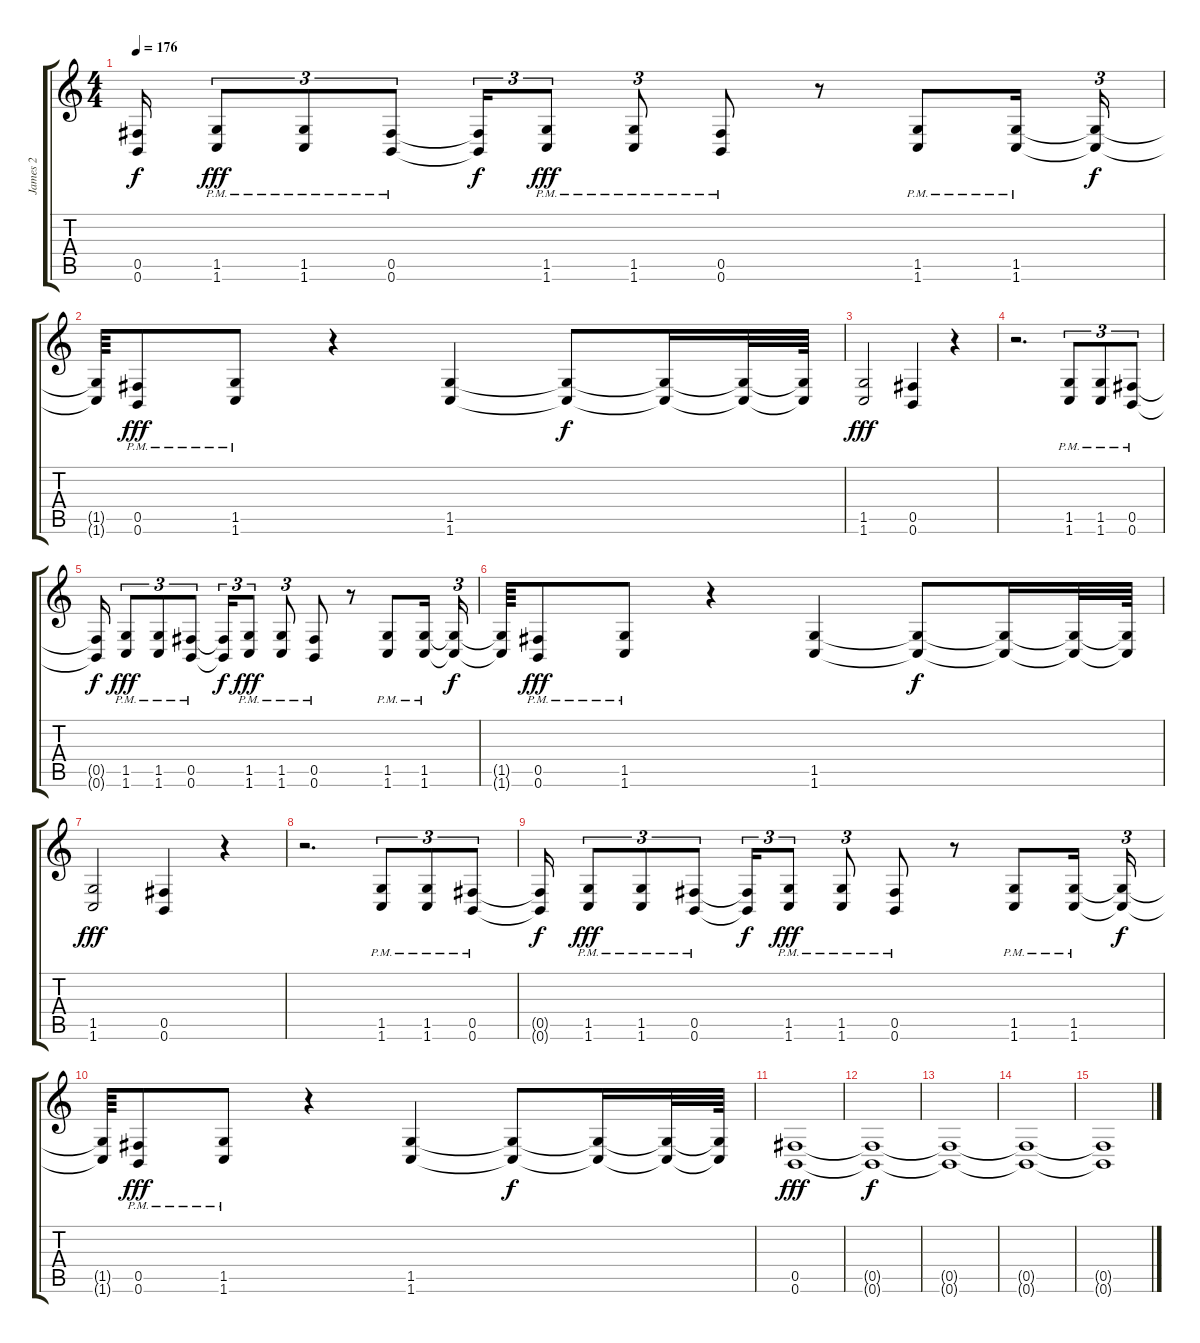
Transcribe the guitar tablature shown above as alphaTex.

\track ("James 2" "James 2") {instrument overdrivenguitar}
\staff {score tabs}
\tuning (Db4 Ab3 E3 B2 Gb2 B1) {hide}
\ts (4 4)
\tempo 176
\clef g2
\ks c
(0.5{t} 0.6{t}).16{dy f} (1.5{pm} 1.6{pm}).8{tu (3 2) dy fff} (1.5{pm} 1.6{pm}).8{tu (3 2)} (0.5{pm} 0.6{pm}).8{tu (3 2)} (0.5{t} 0.6{t}).16{tu (3 2) dy f} (1.5{pm} 1.6{pm}).8{tu (3 2) dy fff} (1.5{pm} 1.6{pm}).8{tu (3 2)} (0.5{pm} 0.6{pm}).8 r.8 (1.5{pm} 1.6{pm}).8 (1.5{pm} 1.6{pm}).16 (1.5{t} 1.6{t}).16{tu (3 2) dy f} |
(1.5{t} 1.6{t}).64 (0.5{pm} 0.6{pm}).8{dy fff} (1.5{pm} 1.6{pm}).8 r.4 (1.5 1.6).4 (1.5{t} 1.6{t}).8{dy f} (1.5{t} 1.6{t}).16 (1.5{t} 1.6{t}).32 (1.5{t} 1.6{t}).64 |
(1.5 1.6).2{dy fff volume 14} (0.5 0.6).4 r.4 |
r.2{d} (1.5{pm} 1.6{pm}).8{tu (3 2)} (1.5{pm} 1.6{pm}).8{tu (3 2)} (0.5{pm} 0.6{pm}).8{tu (3 2)} |
(0.5{t} 0.6{t}).16{dy f} (1.5{pm} 1.6{pm}).8{tu (3 2) dy fff} (1.5{pm} 1.6{pm}).8{tu (3 2)} (0.5{pm} 0.6{pm}).8{tu (3 2)} (0.5{t} 0.6{t}).16{tu (3 2) dy f} (1.5{pm} 1.6{pm}).8{tu (3 2) dy fff} (1.5{pm} 1.6{pm}).8{tu (3 2)} (0.5{pm} 0.6{pm}).8 r.8 (1.5{pm} 1.6{pm}).8 (1.5{pm} 1.6{pm}).16 (1.5{t} 1.6{t}).16{tu (3 2) dy f} |
(1.5{t} 1.6{t}).64 (0.5{pm} 0.6{pm}).8{dy fff} (1.5{pm} 1.6{pm}).8 r.4 (1.5 1.6).4 (1.5{t} 1.6{t}).8{dy f} (1.5{t} 1.6{t}).16 (1.5{t} 1.6{t}).32 (1.5{t} 1.6{t}).64 |
(1.5 1.6).2{dy fff volume 14} (0.5 0.6).4 r.4 |
r.2{d} (1.5{pm} 1.6{pm}).8{tu (3 2)} (1.5{pm} 1.6{pm}).8{tu (3 2)} (0.5{pm} 0.6{pm}).8{tu (3 2)} |
(0.5{t} 0.6{t}).16{dy f} (1.5{pm} 1.6{pm}).8{tu (3 2) dy fff} (1.5{pm} 1.6{pm}).8{tu (3 2)} (0.5{pm} 0.6{pm}).8{tu (3 2)} (0.5{t} 0.6{t}).16{tu (3 2) dy f} (1.5{pm} 1.6{pm}).8{tu (3 2) dy fff} (1.5{pm} 1.6{pm}).8{tu (3 2)} (0.5{pm} 0.6{pm}).8 r.8 (1.5{pm} 1.6{pm}).8 (1.5{pm} 1.6{pm}).16 (1.5{t} 1.6{t}).16{tu (3 2) dy f} |
(1.5{t} 1.6{t}).64 (0.5{pm} 0.6{pm}).8{dy fff} (1.5{pm} 1.6{pm}).8 r.4 (1.5 1.6).4 (1.5{t} 1.6{t}).8{dy f} (1.5{t} 1.6{t}).16 (1.5{t} 1.6{t}).32 (1.5{t} 1.6{t}).64 |
(0.5 0.6).1{dy fff} |
(0.5{t} 0.6{t}).1{dy f} |
(0.5{t} 0.6{t}).1 |
(0.5{t} 0.6{t}).1 |
(0.5{t} 0.6{t}).1
